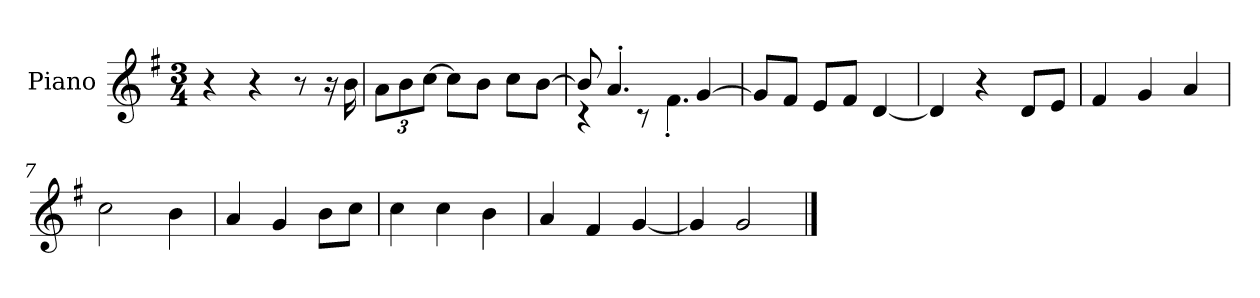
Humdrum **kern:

**kern
*part1
*staff1
*I"Piano
*I'P-no
*clefG2
*k[f#]
*M3/4
*MM174
=1
4r
4r
8r
16r
16b\
=2
*Xbrackettup
12a\L
12b\
[12cc\J
8cc\L]
8b\J
8cc\L
[8b\J
=3
*^
8b/]	4r
4.a'/	.
.	8r
.	4.f#'\
[4g/	.
*v	*v
=4
8g/L]
8f#/J
8e/L
8f#/J
[4d/
=5
4d/]
4r
8d/L
8e/J
=6
4f#/
4g/
4a/
=7
2cc\
4b\
=8
4a/
4g/
8b\L
8cc\J
!!LO:LB:g=z
=9
4cc\
4cc\
4b\
=10
4a/
4f#/
[4g/
=11
4g/]
2g/
==
*-
